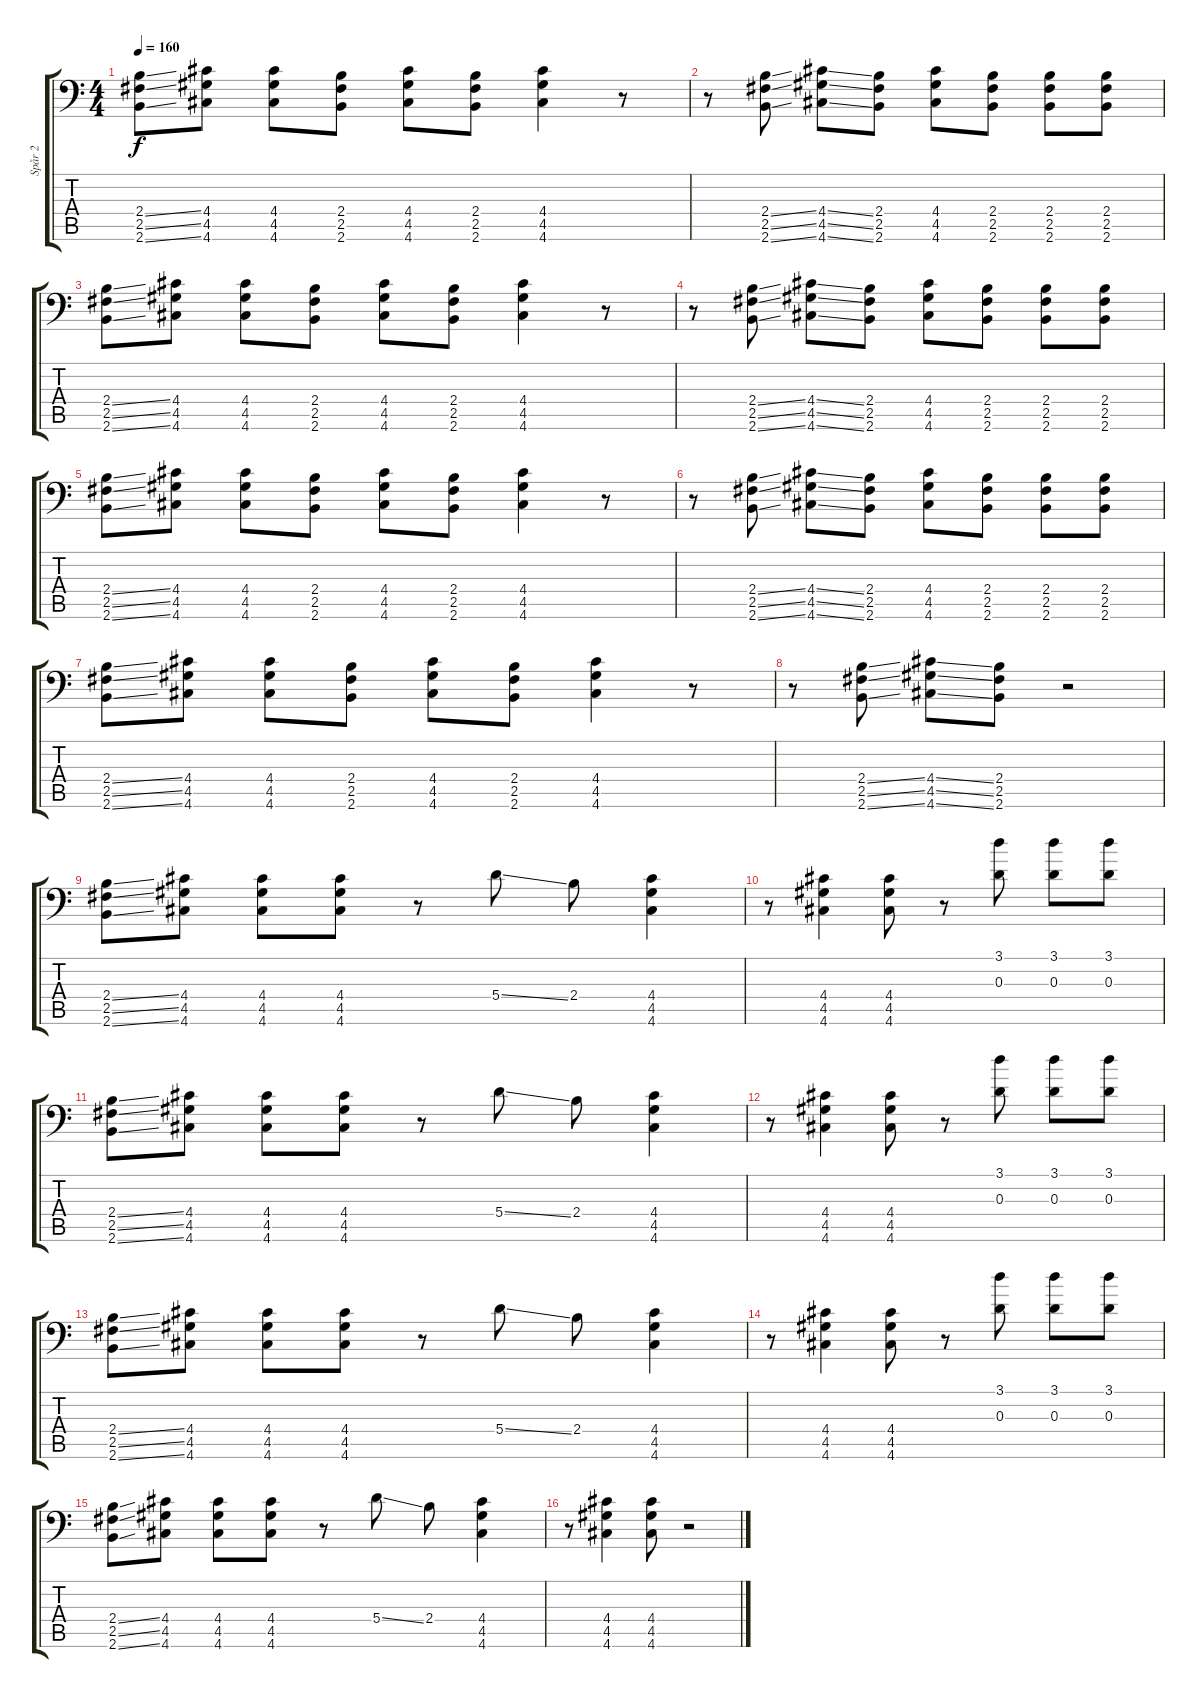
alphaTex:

\track ("Spår 2" "Spår 2") {instrument distortionguitar}
\staff {score tabs}
\tuning (B3 Gb3 D3 A2 E2 A1) {hide}
\ts (4 4)
\tempo 160
\clef f4
\ks c
(2.4{ss} 2.5{ss} 2.6{ss}).8{dy f} (4.4 4.5 4.6).8 (4.4 4.5 4.6).8 (2.4 2.5 2.6).8 (4.4 4.5 4.6).8 (2.4 2.5 2.6).8 (4.4 4.5 4.6).4 r.8 |
r.8 (2.4{ss} 2.5{ss} 2.6{ss}).8 (4.4{ss} 4.5{ss} 4.6{ss}).8 (2.4 2.5 2.6).8 (4.4 4.5 4.6).8 (2.4 2.5 2.6).8 (2.4 2.5 2.6).8 (2.4 2.5 2.6).8 |
(2.4{ss} 2.5{ss} 2.6{ss}).8 (4.4 4.5 4.6).8 (4.4 4.5 4.6).8 (2.4 2.5 2.6).8 (4.4 4.5 4.6).8 (2.4 2.5 2.6).8 (4.4 4.5 4.6).4 r.8 |
r.8 (2.4{ss} 2.5{ss} 2.6{ss}).8 (4.4{ss} 4.5{ss} 4.6{ss}).8 (2.4 2.5 2.6).8 (4.4 4.5 4.6).8 (2.4 2.5 2.6).8 (2.4 2.5 2.6).8 (2.4 2.5 2.6).8 |
(2.4{ss} 2.5{ss} 2.6{ss}).8 (4.4 4.5 4.6).8 (4.4 4.5 4.6).8 (2.4 2.5 2.6).8 (4.4 4.5 4.6).8 (2.4 2.5 2.6).8 (4.4 4.5 4.6).4 r.8 |
r.8 (2.4{ss} 2.5{ss} 2.6{ss}).8 (4.4{ss} 4.5{ss} 4.6{ss}).8 (2.4 2.5 2.6).8 (4.4 4.5 4.6).8 (2.4 2.5 2.6).8 (2.4 2.5 2.6).8 (2.4 2.5 2.6).8 |
(2.4{ss} 2.5{ss} 2.6{ss}).8 (4.4 4.5 4.6).8 (4.4 4.5 4.6).8 (2.4 2.5 2.6).8 (4.4 4.5 4.6).8 (2.4 2.5 2.6).8 (4.4 4.5 4.6).4 r.8 |
r.8 (2.4{ss} 2.5{ss} 2.6{ss}).8 (4.4{ss} 4.5{ss} 4.6{ss}).8 (2.4 2.5 2.6).8 r.2 |
(2.4{ss} 2.5{ss} 2.6{ss}).8 (4.4 4.5 4.6).8 (4.4 4.5 4.6).8 (4.4 4.5 4.6).8 r.8 5.4{ss}.8 2.4.8 (4.4 4.5 4.6).4 |
r.8 (4.4 4.5 4.6).4 (4.4 4.5 4.6).8 r.8 (3.1 0.3).8 (3.1 0.3).8 (3.1 0.3).8 |
(2.4{ss} 2.5{ss} 2.6{ss}).8 (4.4 4.5 4.6).8 (4.4 4.5 4.6).8 (4.4 4.5 4.6).8 r.8 5.4{ss}.8 2.4.8 (4.4 4.5 4.6).4 |
r.8 (4.4 4.5 4.6).4 (4.4 4.5 4.6).8 r.8 (3.1 0.3).8 (3.1 0.3).8 (3.1 0.3).8 |
(2.4{ss} 2.5{ss} 2.6{ss}).8 (4.4 4.5 4.6).8 (4.4 4.5 4.6).8 (4.4 4.5 4.6).8 r.8 5.4{ss}.8 2.4.8 (4.4 4.5 4.6).4 |
r.8 (4.4 4.5 4.6).4 (4.4 4.5 4.6).8 r.8 (3.1 0.3).8 (3.1 0.3).8 (3.1 0.3).8 |
(2.4{ss} 2.5{ss} 2.6{ss}).8 (4.4 4.5 4.6).8 (4.4 4.5 4.6).8 (4.4 4.5 4.6).8 r.8 5.4{ss}.8 2.4.8 (4.4 4.5 4.6).4 |
r.8 (4.4 4.5 4.6).4 (4.4 4.5 4.6).8 r.2
